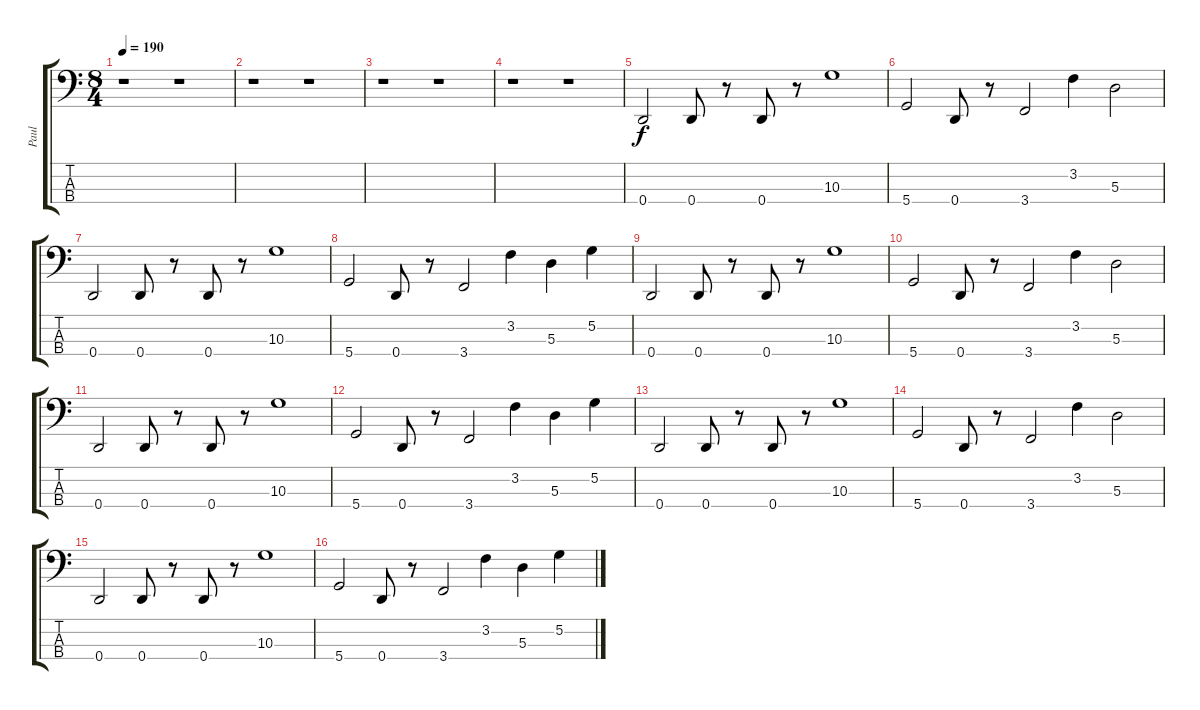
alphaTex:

\track ("Paul" "Paul") {instrument electricbassfinger}
\staff {score tabs}
\tuning (G2 D2 A1 D1) {hide}
\ts (8 4)
\tempo 190
\clef f4
\ks c
r.1{dy f} r.1 |
r.1 r.1 |
r.1 r.1 |
r.1 r.1 |
0.4.2 0.4.8 r.8 0.4.8 r.8 10.3.1 |
5.4.2 0.4.8 r.8 3.4.2 3.2.4 5.3.2 |
0.4.2 0.4.8 r.8 0.4.8 r.8 10.3.1 |
5.4.2 0.4.8 r.8 3.4.2 3.2.4 5.3.4 5.2.4 |
0.4.2 0.4.8 r.8 0.4.8 r.8 10.3.1 |
5.4.2 0.4.8 r.8 3.4.2 3.2.4 5.3.2 |
0.4.2 0.4.8 r.8 0.4.8 r.8 10.3.1 |
5.4.2 0.4.8 r.8 3.4.2 3.2.4 5.3.4 5.2.4 |
0.4.2 0.4.8 r.8 0.4.8 r.8 10.3.1 |
5.4.2 0.4.8 r.8 3.4.2 3.2.4 5.3.2 |
0.4.2 0.4.8 r.8 0.4.8 r.8 10.3.1 |
5.4.2 0.4.8 r.8 3.4.2 3.2.4 5.3.4 5.2.4
